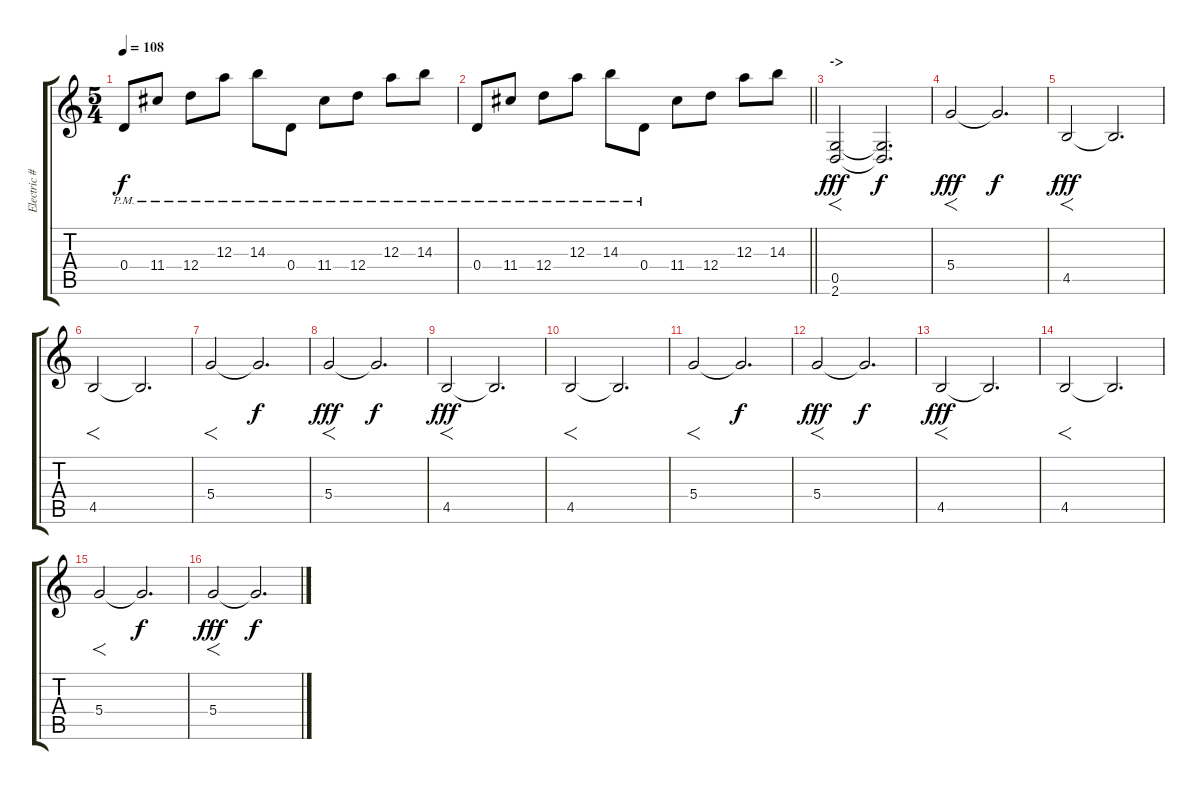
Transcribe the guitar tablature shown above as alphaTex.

\track ("Electric #2" "Electric #") {instrument overdrivenguitar}
\staff {score tabs}
\tuning (B4 E4 A3 D3 G2 C2) {hide}
\ts (5 4)
\tempo 108
\clef g2
\ks c
0.4{pm}.8{dy f} 11.4{pm}.8 12.4{pm}.8 12.3{pm}.8 14.3{pm}.8 0.4{pm}.8 11.4{pm}.8 12.4{pm}.8 12.3{pm}.8 14.3{pm}.8 |
\barLineRight lightlight
0.4{pm}.8 11.4{pm}.8 12.4{pm}.8 12.3{pm}.8 14.3{pm}.8 0.4{pm}.8 11.4.8 12.4.8 12.3.8 14.3.8 |
\section ("" "->")
(0.5 2.6).2{f dy fff} (0.5{t} 2.6{t}).2{d dy f} |
5.4.2{f dy fff} 5.4{t}.2{d dy f} |
4.5.2{f dy fff} 4.5{t}.2{d} |
4.5.2{f} 4.5{t}.2{d} |
5.4.2{f} 5.4{t}.2{d dy f} |
5.4.2{f dy fff} 5.4{t}.2{d dy f} |
4.5.2{f dy fff} 4.5{t}.2{d} |
4.5.2{f} 4.5{t}.2{d} |
5.4.2{f} 5.4{t}.2{d dy f} |
5.4.2{f dy fff} 5.4{t}.2{d dy f} |
4.5.2{f dy fff} 4.5{t}.2{d} |
4.5.2{f} 4.5{t}.2{d} |
5.4.2{f} 5.4{t}.2{d dy f} |
5.4.2{f dy fff} 5.4{t}.2{d dy f}
